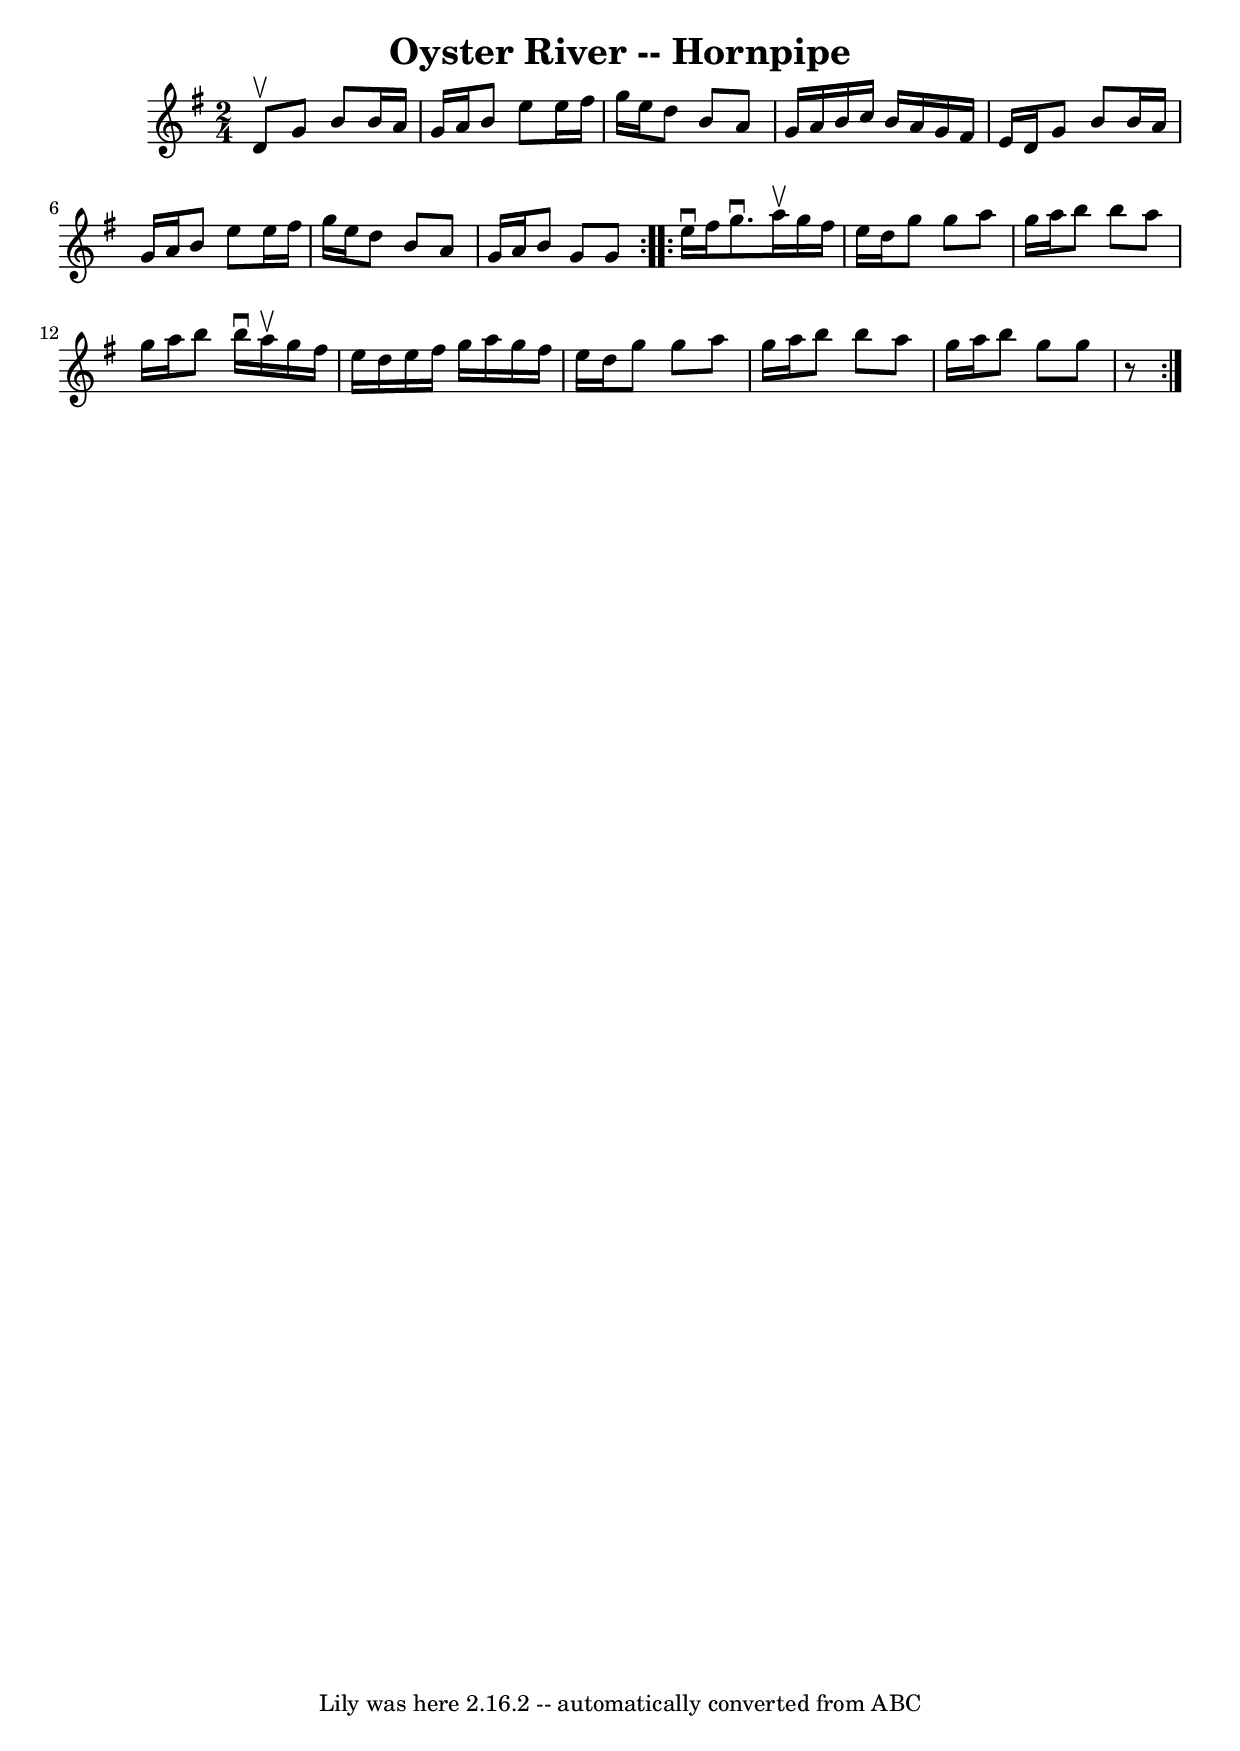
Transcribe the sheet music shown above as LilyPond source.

\version "2.16.2"
\include "Mammoth.ily"
\header {
	%% book = "Cole's 1000 Fiddle Tunes"
	crossRefNumber = "1"
	footnotes = ""
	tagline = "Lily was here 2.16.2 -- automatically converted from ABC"
	title = "Oyster River -- Hornpipe"
}
voicedefault =  {


\repeat volta 2 {
\time 2/4 
\key g \major d'8^\upbow |
 g'8 b'8 b'16 a'16    
g'16 a'16  |
 b'8 e''8 e''16 fis''16 g''16 e''16  
|
 d''8 b'8 a'8 g'16 a'16  |
 b'16 c''16 b'16 
 a'16 g'16 fis'16 e'16 d'16  |
 g'8 b'8 b'16    
a'16 g'16 a'16  |
 b'8 e''8 e''16 fis''16 g''16    
e''16  |
 d''8 b'8 a'8 g'16 a'16  |
 b'8 g'8    
g'8  }     \repeat volta 2 { e''16^\downbow fis''16  |
 g''8. 
^\downbow a''16^\upbow g''16 fis''16 e''16 d''16  |
 g''8 
 g''8 a''8 g''16 a''16  |
 b''8 b''8 a''8 g''16    
a''16  |
 b''8 b''16^\downbow a''16^\upbow g''16 fis''16    
e''16 d''16  |
 e''16 fis''16 g''16 a''16 g''16    
fis''16 e''16 d''16  |
 g''8 g''8 a''8 g''16 a''16  
|
 b''8 b''8 a''8 g''16 a''16  |
 b''8 g''8    
g''8    r8 }   
}

\score{
    <<

	\context Staff="default"
	{
	    \voicedefault 
	}

    >>
	\layout {
	}
	\midi {}
}
